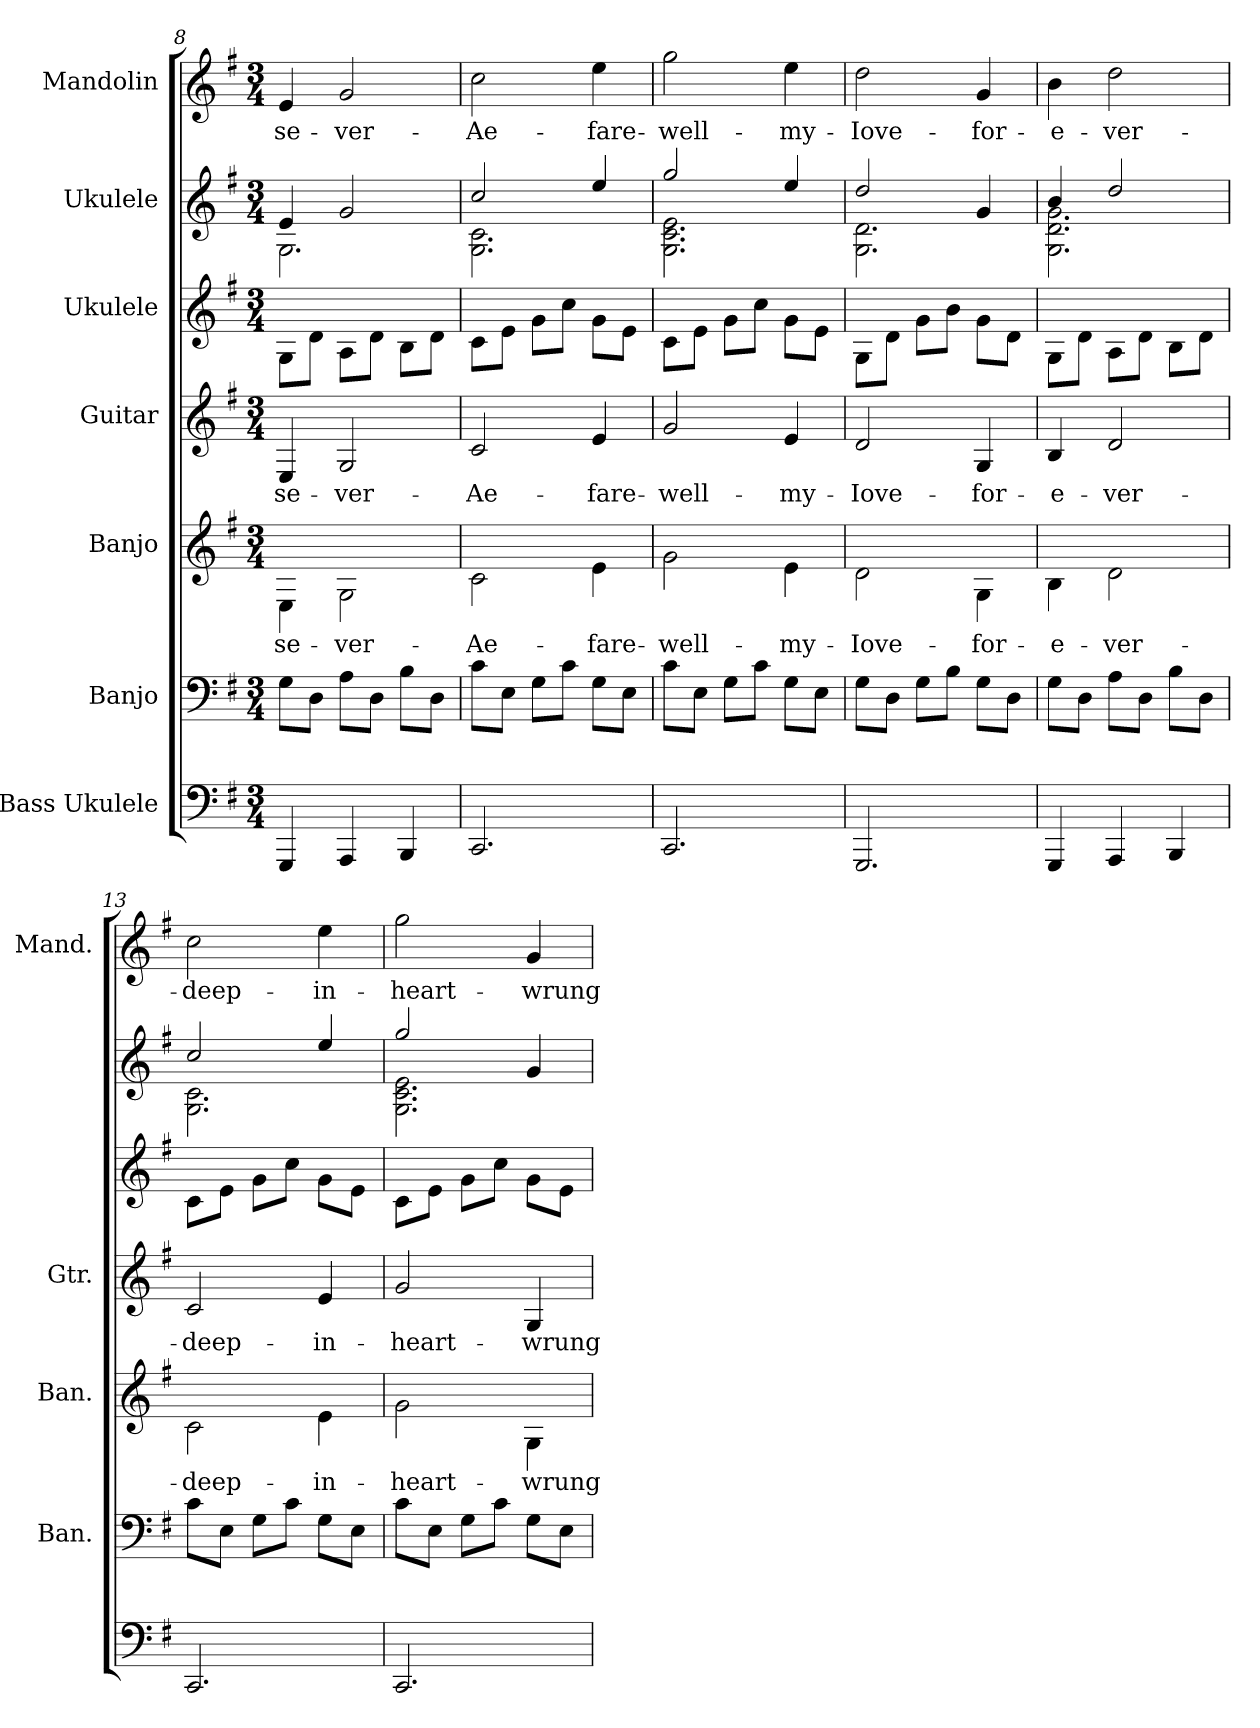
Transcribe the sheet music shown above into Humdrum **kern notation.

**kern	**kern	**kern	**text	**kern	**text	**kern	**kern	**kern	**text
*part7	*part6	*part5	*part5	*part4	*part4	*part3	*part2	*part1	*part1
*staff7	*staff6	*staff5	*staff5	*staff4	*staff4	*staff3	*staff2	*staff1	*staff1
*I"Bass Ukulele	*I"Banjo	*I"Banjo	*	*I"Guitar	*	*I"Ukulele	*I"Ukulele	*I"Mandolin	*
*	*I'Ban.	*I'Ban.	*	*I'Gtr.	*	*	*	*I'Mand.	*
*	*	*	*	*	*	*	*	*clefG2	*
*k[f#]	*k[f#]	*k[f#]	*	*k[f#]	*	*k[f#]	*k[f#]	*k[f#]	*
*G:	*G:	*G:	*	*G:	*	*G:	*G:	*G:	*
*M3/4	*M3/4	*M3/4	*	*M3/4	*	*M3/4	*M3/4	*M3/4	*
=8	=8	=8	=8	=8	=8	=8	=8	=8	=8
!	!	!	!LO:LY:b:color=#00007F	!	!	!	!	!	!
!	!	!	!	!	!LO:LY:b:color=#00007F	!	!	!	!
*	*	*	*	*	*	*	*^	*	*
!	!	!	!	!	!	!	!	!	!	!LO:LY:b:color=#00007F
4GGGi/	8Gj\L	4EZ\	-se--	4EZ/	-se--	8Gj\L	4eV/	2.GV\	4eZ/	-se--
.	8Dj\J	.	.	.	.	8dj\J	.	.	.	.
!	!	!	!LO:LY:b:color=#00007F	!	!	!	!	!	!	!
!	!	!	!	!	!LO:LY:b:color=#00007F	!	!	!	!	!
!	!	!	!	!	!	!	!	!	!	!LO:LY:b:color=#00007F
4AAAi/	8Aj\L	2GZ\	-ver-	2GZ/	-ver-	8Aj\L	2gV/	.	2gZ/	-ver-
.	8Dj\J	.	.	.	.	8dj\J	.	.	.	.
4BBBi/	8Bj\L	.	.	.	.	8Bj\L	.	.	.	.
.	8Dj\J	.	.	.	.	8dj\J	.	.	.	.
=9	=9	=9	=9	=9	=9	=9	=9	=9	=9	=9
!	!	!	!LO:LY:b:color=#00007F	!	!	!	!	!	!	!
!	!	!	!	!	!LO:LY:b:color=#00007F	!	!	!	!	!
!	!	!	!	!	!	!	!	!	!	!LO:LY:b:color=#00007F
2.CCi/	8cj\L	2cZ\	-Ae-	2cZ/	-Ae-	8cj\L	2ccV/	2.GV\ 2.cV	2ccZ\	-Ae-
.	8Ej\J	.	.	.	.	8ej\J	.	.	.	.
.	8Gj\L	.	.	.	.	8gj\L	.	.	.	.
.	8cj\J	.	.	.	.	8ccj\J	.	.	.	.
!	!	!	!LO:LY:b:color=#00007F	!	!	!	!	!	!	!
!	!	!	!	!	!LO:LY:b:color=#00007F	!	!	!	!	!
!	!	!	!	!	!	!	!	!	!	!LO:LY:b:color=#00007F
.	8Gj\L	4eZ\	-fare--	4eZ/	-fare--	8gj\L	4eeV/	.	4eeZ\	-fare--
.	8Ej\J	.	.	.	.	8ej\J	.	.	.	.
=10	=10	=10	=10	=10	=10	=10	=10	=10	=10	=10
!	!	!	!LO:LY:b:color=#00007F	!	!	!	!	!	!	!
!	!	!	!	!	!LO:LY:b:color=#00007F	!	!	!	!	!
!	!	!	!	!	!	!	!	!	!	!LO:LY:b:color=#00007F
2.CCi/	8cj\L	2gZ\	-well-	2gZ/	-well-	8cj\L	2ggV/	2.GV\ 2.cV 2.eV	2ggZ\	-well-
.	8Ej\J	.	.	.	.	8ej\J	.	.	.	.
.	8Gj\L	.	.	.	.	8gj\L	.	.	.	.
.	8cj\J	.	.	.	.	8ccj\J	.	.	.	.
!	!	!	!LO:LY:b:color=#00007F	!	!	!	!	!	!	!
!	!	!	!	!	!LO:LY:b:color=#00007F	!	!	!	!	!
!	!	!	!	!	!	!	!	!	!	!LO:LY:b:color=#00007F
.	8Gj\L	4eZ\	-my-	4eZ/	-my-	8gj\L	4eeV/	.	4eeZ\	-my-
.	8Ej\J	.	.	.	.	8ej\J	.	.	.	.
=11	=11	=11	=11	=11	=11	=11	=11	=11	=11	=11
!	!	!	!LO:LY:b:color=#00007F	!	!	!	!	!	!	!
!	!	!	!	!	!LO:LY:b:color=#00007F	!	!	!	!	!
!	!	!	!	!	!	!	!	!	!	!LO:LY:b:color=#00007F
2.GGGi/	8Gj\L	2dZ\	-Iove-	2dZ/	-Iove-	8Gj\L	2ddV/	2.GV\ 2.dV	2ddZ\	-Iove-
.	8Dj\J	.	.	.	.	8dj\J	.	.	.	.
.	8Gj\L	.	.	.	.	8gj\L	.	.	.	.
.	8Bj\J	.	.	.	.	8bj\J	.	.	.	.
!	!	!	!LO:LY:b:color=#00007F	!	!	!	!	!	!	!
!	!	!	!	!	!LO:LY:b:color=#00007F	!	!	!	!	!
!	!	!	!	!	!	!	!	!	!	!LO:LY:b:color=#00007F
.	8Gj\L	4GZ\	-for--	4GZ/	-for--	8gj\L	4gV/	.	4gZ/	-for--
.	8Dj\J	.	.	.	.	8dj\J	.	.	.	.
=12	=12	=12	=12	=12	=12	=12	=12	=12	=12	=12
!	!	!	!LO:LY:b:color=#00007F	!	!	!	!	!	!	!
!	!	!	!	!	!LO:LY:b:color=#00007F	!	!	!	!	!
!	!	!	!	!	!	!	!	!	!	!LO:LY:b:color=#00007F
4GGGi/	8Gj\L	4BZ\	-e--	4BZ/	-e--	8Gj\L	4bV/	2.GV\ 2.dV 2.gV	4bZ\	-e--
.	8Dj\J	.	.	.	.	8dj\J	.	.	.	.
!	!	!	!LO:LY:b:color=#00007F	!	!	!	!	!	!	!
!	!	!	!	!	!LO:LY:b:color=#00007F	!	!	!	!	!
!	!	!	!	!	!	!	!	!	!	!LO:LY:b:color=#00007F
4AAAi/	8Aj\L	2dZ\	-ver-	2dZ/	-ver-	8Aj\L	2ddV/	.	2ddZ\	-ver-
.	8Dj\J	.	.	.	.	8dj\J	.	.	.	.
4BBBi/	8Bj\L	.	.	.	.	8Bj\L	.	.	.	.
.	8Dj\J	.	.	.	.	8dj\J	.	.	.	.
=13	=13	=13	=13	=13	=13	=13	=13	=13	=13	=13
!	!	!	!LO:LY:b:color=#00007F	!	!	!	!	!	!	!
!	!	!	!	!	!LO:LY:b:color=#00007F	!	!	!	!	!
!	!	!	!	!	!	!	!	!	!	!LO:LY:b:color=#00007F
2.CCi/	8cj\L	2cZ\	-deep-	2cZ/	-deep-	8cj\L	2ccV/	2.GV\ 2.cV	2ccZ\	-deep-
.	8Ej\J	.	.	.	.	8ej\J	.	.	.	.
.	8Gj\L	.	.	.	.	8gj\L	.	.	.	.
.	8cj\J	.	.	.	.	8ccj\J	.	.	.	.
!	!	!	!LO:LY:b:color=#00007F	!	!	!	!	!	!	!
!	!	!	!	!	!LO:LY:b:color=#00007F	!	!	!	!	!
!	!	!	!	!	!	!	!	!	!	!LO:LY:b:color=#00007F
.	8Gj\L	4eZ\	-in-	4eZ/	-in-	8gj\L	4eeV/	.	4eeZ\	-in-
.	8Ej\J	.	.	.	.	8ej\J	.	.	.	.
!!LO:PB:g=z
=14	=14	=14	=14	=14	=14	=14	=14	=14	=14	=14
!	!	!	!LO:LY:b:color=#00007F	!	!	!	!	!	!	!
!	!	!	!	!	!LO:LY:b:color=#00007F	!	!	!	!	!
!	!	!	!	!	!	!	!	!	!	!LO:LY:b:color=#00007F
2.CCi/	8cj\L	2gZ\	-heart-	2gZ/	-heart-	8cj\L	2ggV/	2.GV\ 2.cV 2.eV	2ggZ\	-heart-
.	8Ej\J	.	.	.	.	8ej\J	.	.	.	.
.	8Gj\L	.	.	.	.	8gj\L	.	.	.	.
.	8cj\J	.	.	.	.	8ccj\J	.	.	.	.
!	!	!	!LO:LY:b:color=#00007F	!	!	!	!	!	!	!
!	!	!	!	!	!LO:LY:b:color=#00007F	!	!	!	!	!
!	!	!	!	!	!	!	!	!	!	!LO:LY:b:color=#00007F
.	8Gj\L	4GZ\	-wrung-	4GZ/	-wrung-	8gj\L	4gV/	.	4gZ/	-wrung-
.	8Ej\J	.	.	.	.	8ej\J	.	.	.	.
*	*	*	*	*	*	*	*v	*v	*	*
=	=	=	=	=	=	=	=	=	=
*-	*-	*-	*-	*-	*-	*-	*-	*-	*-
